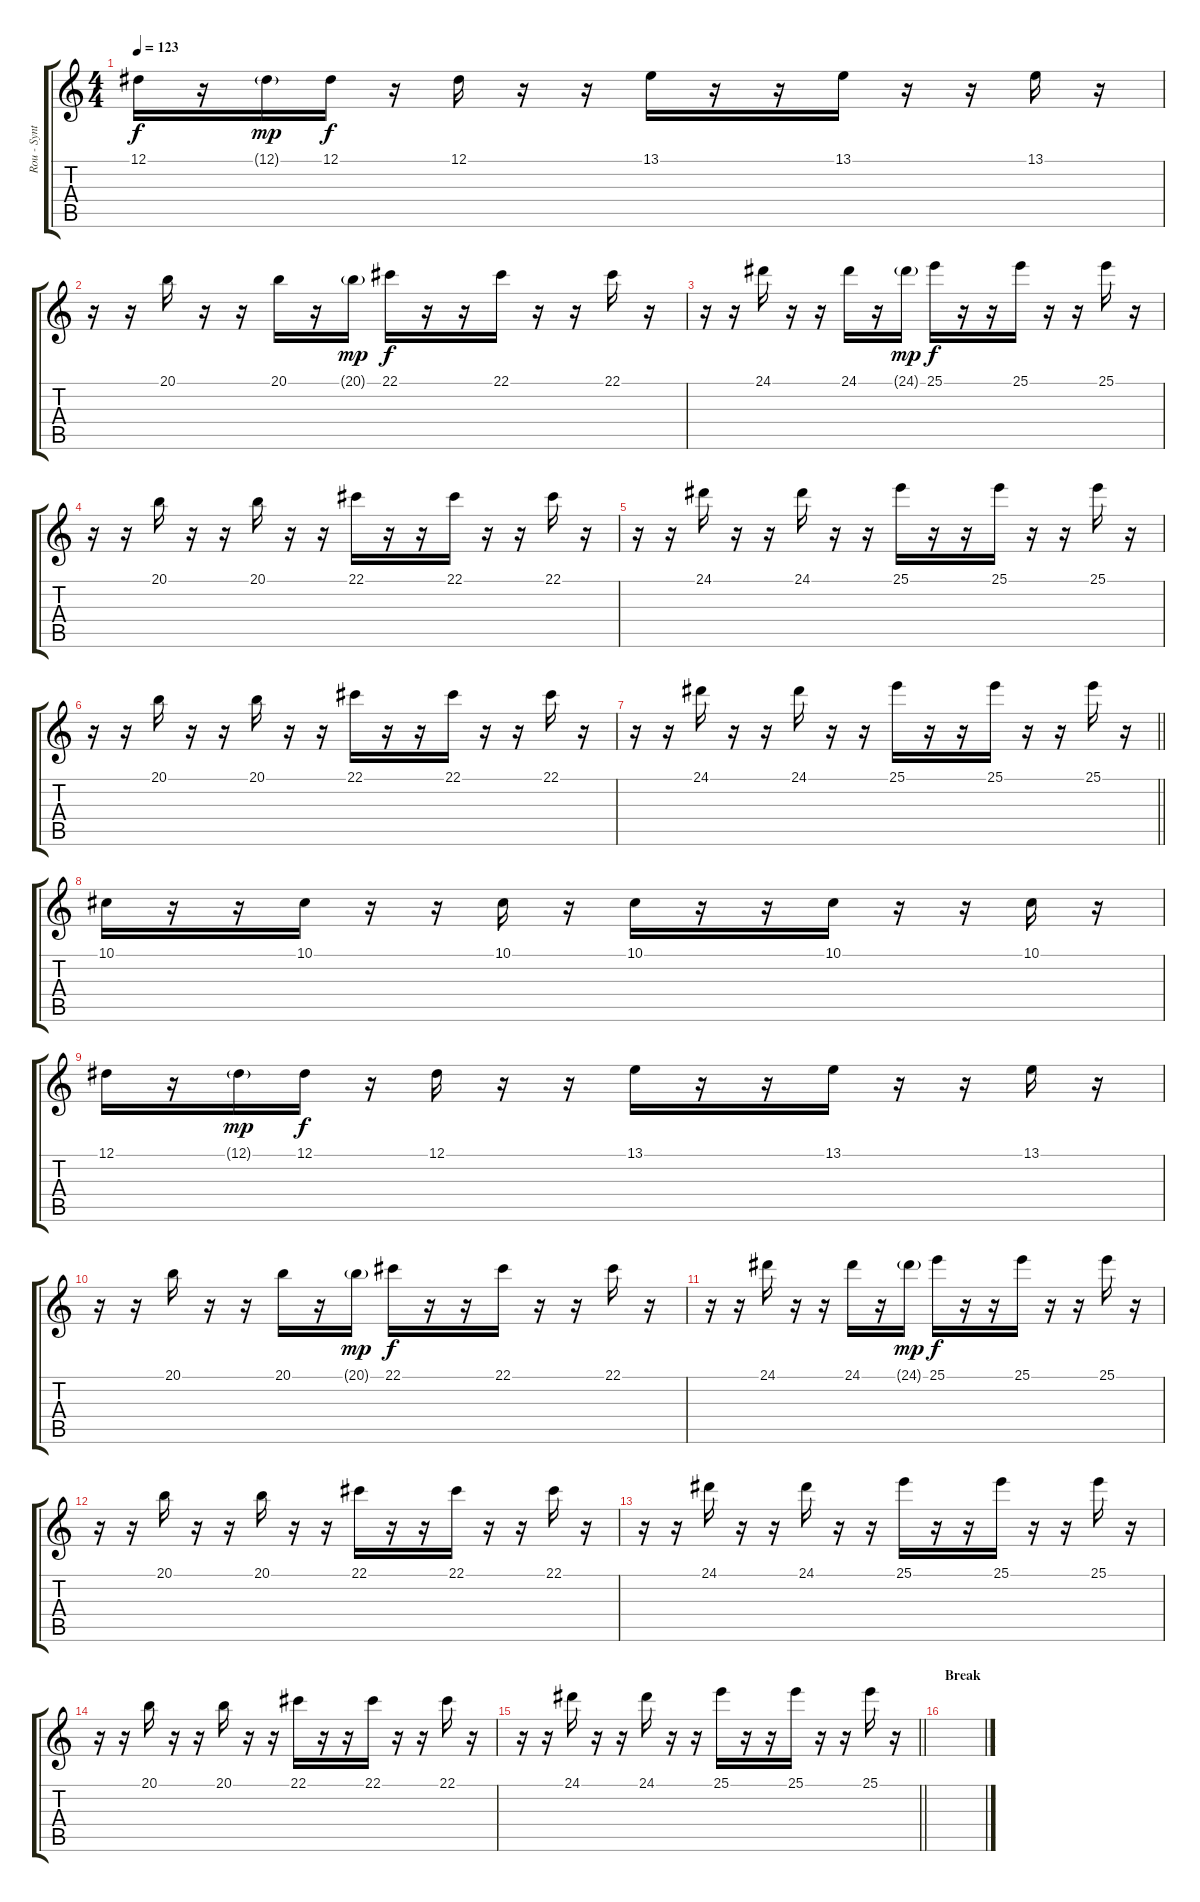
\track ("Rou - Synth 4" "Rou - Synt") {instrument lead1square}
\staff {score tabs}
\tuning (Eb4 Bb3 Gb3 Db3 Ab2 Db2) {hide}
\ts (4 4)
\tempo 123
\clef g2
\ks c
12.1.16{dy f} r.16 12.1{g}.16{dy mp} 12.1.16{dy f} r.16 12.1.16 r.16 r.16 13.1.16 r.16 r.16 13.1.16 r.16 r.16 13.1.16 r.16 |
r.16 r.16 20.1.16 r.16 r.16 20.1.16 r.16 20.1{g}.16{dy mp} 22.1.16{dy f} r.16 r.16 22.1.16 r.16 r.16 22.1.16 r.16 |
r.16 r.16 24.1.16 r.16 r.16 24.1.16 r.16 24.1{g}.16{dy mp} 25.1.16{dy f} r.16 r.16 25.1.16 r.16 r.16 25.1.16 r.16 |
r.16 r.16 20.1.16 r.16 r.16 20.1.16 r.16 r.16 22.1.16 r.16 r.16 22.1.16 r.16 r.16 22.1.16 r.16 |
r.16 r.16 24.1.16 r.16 r.16 24.1.16 r.16 r.16 25.1.16 r.16 r.16 25.1.16 r.16 r.16 25.1.16 r.16 |
r.16 r.16 20.1.16 r.16 r.16 20.1.16 r.16 r.16 22.1.16 r.16 r.16 22.1.16 r.16 r.16 22.1.16 r.16 |
\barLineRight lightlight
r.16 r.16 24.1.16 r.16 r.16 24.1.16 r.16 r.16 25.1.16 r.16 r.16 25.1.16 r.16 r.16 25.1.16 r.16 |
10.1.16 r.16 r.16 10.1.16 r.16 r.16 10.1.16 r.16 10.1.16 r.16 r.16 10.1.16 r.16 r.16 10.1.16 r.16 |
12.1.16 r.16 12.1{g}.16{dy mp} 12.1.16{dy f} r.16 12.1.16 r.16 r.16 13.1.16 r.16 r.16 13.1.16 r.16 r.16 13.1.16 r.16 |
r.16 r.16 20.1.16 r.16 r.16 20.1.16 r.16 20.1{g}.16{dy mp} 22.1.16{dy f} r.16 r.16 22.1.16 r.16 r.16 22.1.16 r.16 |
r.16 r.16 24.1.16 r.16 r.16 24.1.16 r.16 24.1{g}.16{dy mp} 25.1.16{dy f} r.16 r.16 25.1.16 r.16 r.16 25.1.16 r.16 |
r.16 r.16 20.1.16 r.16 r.16 20.1.16 r.16 r.16 22.1.16 r.16 r.16 22.1.16 r.16 r.16 22.1.16 r.16 |
r.16 r.16 24.1.16 r.16 r.16 24.1.16 r.16 r.16 25.1.16 r.16 r.16 25.1.16 r.16 r.16 25.1.16 r.16 |
r.16 r.16 20.1.16 r.16 r.16 20.1.16 r.16 r.16 22.1.16 r.16 r.16 22.1.16 r.16 r.16 22.1.16 r.16 |
\barLineRight lightlight
r.16 r.16 24.1.16 r.16 r.16 24.1.16 r.16 r.16 25.1.16 r.16 r.16 25.1.16 r.16 r.16 25.1.16 r.16 |
\section ("" "Break")
